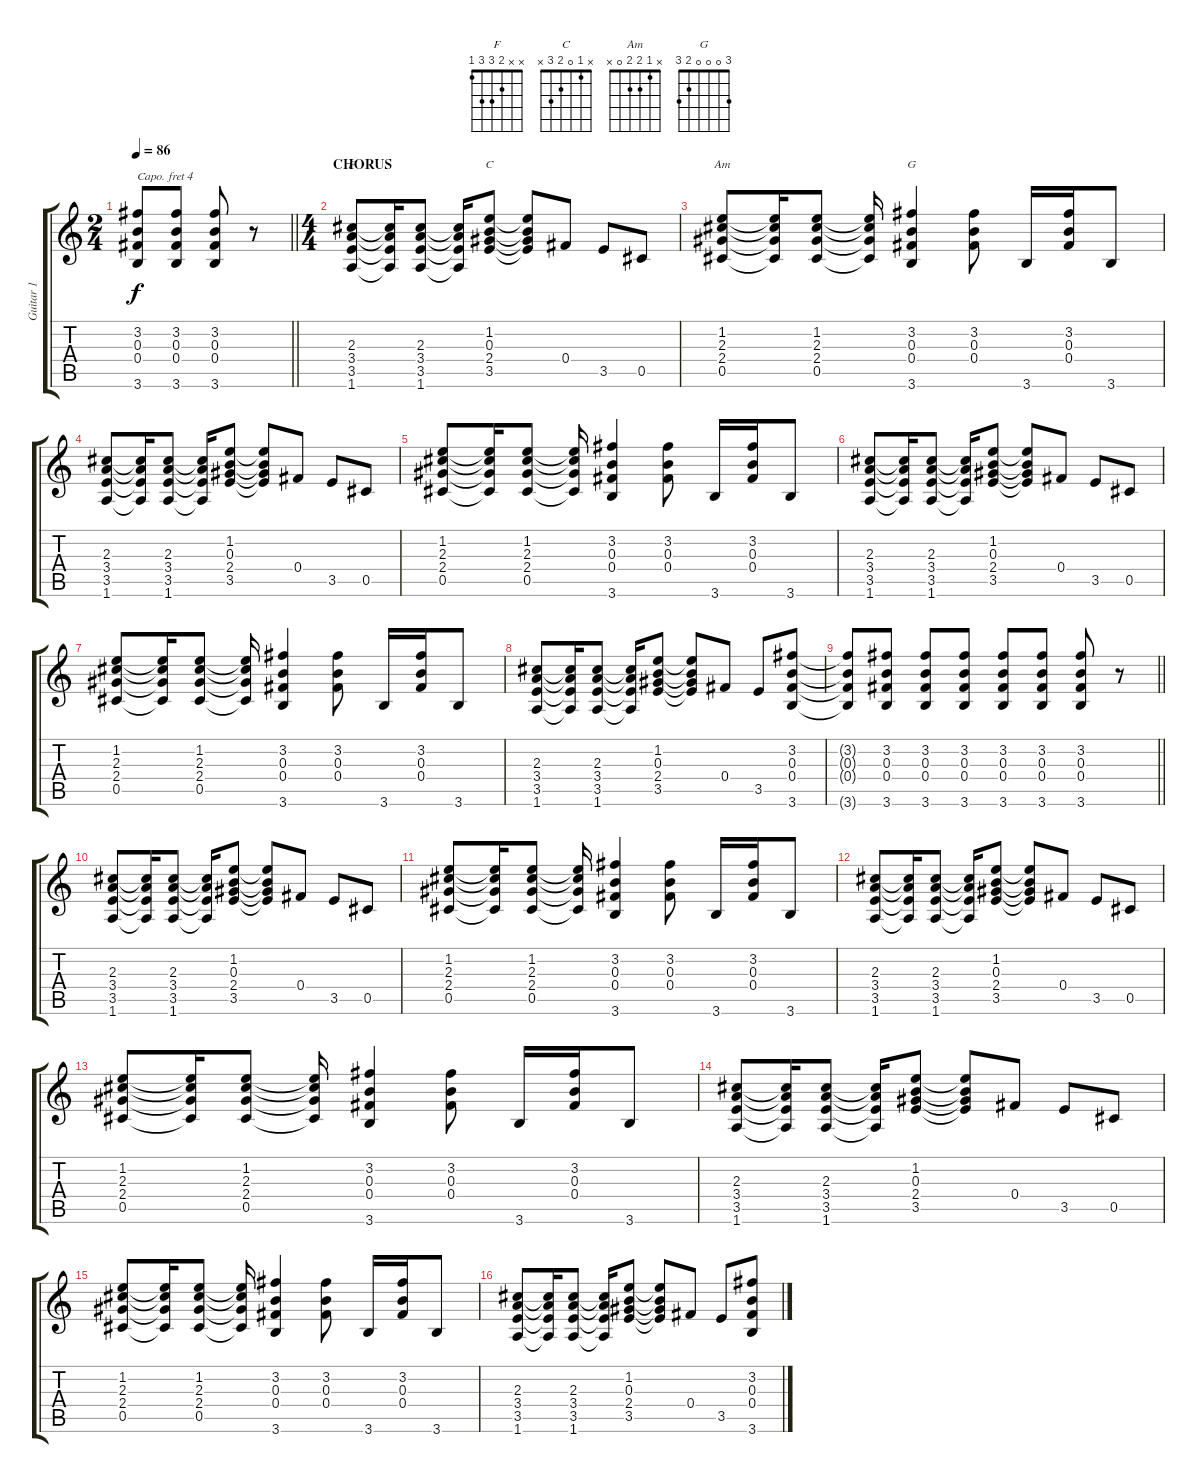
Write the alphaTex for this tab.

\track ("Guitar 1" "Guitar 1") {instrument acousticguitarnylon}
\staff {score tabs}
\capo 4
\tuning (E4 B3 G3 D3 A2 E2) {hide}
\chord ("F" x x 2 3 3 1)
\chord ("C" x 1 0 2 3 x)
\chord ("Am" x 1 2 2 0 x)
\chord ("G" 3 0 0 0 2 3)
\ts (2 4)
\tempo 86
\clef g2
\barLineRight lightlight
\ks c
(3.2 0.3 0.4 3.6).8{dy f} (3.2 0.3 0.4 3.6).8 (3.2 0.3 0.4 3.6).8 r.8 |
\ts (4 4)
\section ("" "CHORUS")
(2.3 3.4 3.5 1.6).8{ch "F"} (2.3{t} 3.4{t} 3.5{t} 1.6{t}).16 (2.3 3.4 3.5 1.6).8 (2.3{t} 3.4{t} 3.5{t} 1.6{t}).16 (1.2 0.3 2.4 3.5).8{ch "C"} (1.2{t} 0.3{t} 2.4{t} 3.5{t}).8 0.4.8 3.5.8 0.5.8 |
(1.2 2.3 2.4 0.5).8{ch "Am"} (1.2{t} 2.3{t} 2.4{t} 0.5{t}).16 (1.2 2.3 2.4 0.5).8 (1.2{t} 2.3{t} 2.4{t} 0.5{t}).16 (3.2 0.3 0.4 3.6).4{ch "G"} (3.2 0.3 0.4).8 3.6.16 (3.2 0.3 0.4).16 3.6.8 |
(2.3 3.4 3.5 1.6).8 (2.3{t} 3.4{t} 3.5{t} 1.6{t}).16 (2.3 3.4 3.5 1.6).8 (2.3{t} 3.4{t} 3.5{t} 1.6{t}).16 (1.2 0.3 2.4 3.5).8 (1.2{t} 0.3{t} 2.4{t} 3.5{t}).8 0.4.8 3.5.8 0.5.8 |
(1.2 2.3 2.4 0.5).8 (1.2{t} 2.3{t} 2.4{t} 0.5{t}).16 (1.2 2.3 2.4 0.5).8 (1.2{t} 2.3{t} 2.4{t} 0.5{t}).16 (3.2 0.3 0.4 3.6).4 (3.2 0.3 0.4).8 3.6.16 (3.2 0.3 0.4).16 3.6.8 |
(2.3 3.4 3.5 1.6).8 (2.3{t} 3.4{t} 3.5{t} 1.6{t}).16 (2.3 3.4 3.5 1.6).8 (2.3{t} 3.4{t} 3.5{t} 1.6{t}).16 (1.2 0.3 2.4 3.5).8 (1.2{t} 0.3{t} 2.4{t} 3.5{t}).8 0.4.8 3.5.8 0.5.8 |
(1.2 2.3 2.4 0.5).8 (1.2{t} 2.3{t} 2.4{t} 0.5{t}).16 (1.2 2.3 2.4 0.5).8 (1.2{t} 2.3{t} 2.4{t} 0.5{t}).16 (3.2 0.3 0.4 3.6).4 (3.2 0.3 0.4).8 3.6.16 (3.2 0.3 0.4).16 3.6.8 |
(2.3 3.4 3.5 1.6).8 (2.3{t} 3.4{t} 3.5{t} 1.6{t}).16 (2.3 3.4 3.5 1.6).8 (2.3{t} 3.4{t} 3.5{t} 1.6{t}).16 (1.2 0.3 2.4 3.5).8 (1.2{t} 0.3{t} 2.4{t} 3.5{t}).8 0.4.8 3.5.8 (3.2 0.3 0.4 3.6).8 |
\barLineRight lightlight
(3.2{t} 0.3{t} 0.4{t} 3.6{t}).8 (3.2 0.3 0.4 3.6).8 (3.2 0.3 0.4 3.6).8 (3.2 0.3 0.4 3.6).8 (3.2 0.3 0.4 3.6).8 (3.2 0.3 0.4 3.6).8 (3.2 0.3 0.4 3.6).8 r.8 |
(2.3 3.4 3.5 1.6).8 (2.3{t} 3.4{t} 3.5{t} 1.6{t}).16 (2.3 3.4 3.5 1.6).8 (2.3{t} 3.4{t} 3.5{t} 1.6{t}).16 (1.2 0.3 2.4 3.5).8 (1.2{t} 0.3{t} 2.4{t} 3.5{t}).8 0.4.8 3.5.8 0.5.8 |
(1.2 2.3 2.4 0.5).8 (1.2{t} 2.3{t} 2.4{t} 0.5{t}).16 (1.2 2.3 2.4 0.5).8 (1.2{t} 2.3{t} 2.4{t} 0.5{t}).16 (3.2 0.3 0.4 3.6).4 (3.2 0.3 0.4).8 3.6.16 (3.2 0.3 0.4).16 3.6.8 |
(2.3 3.4 3.5 1.6).8 (2.3{t} 3.4{t} 3.5{t} 1.6{t}).16 (2.3 3.4 3.5 1.6).8 (2.3{t} 3.4{t} 3.5{t} 1.6{t}).16 (1.2 0.3 2.4 3.5).8 (1.2{t} 0.3{t} 2.4{t} 3.5{t}).8 0.4.8 3.5.8 0.5.8 |
(1.2 2.3 2.4 0.5).8 (1.2{t} 2.3{t} 2.4{t} 0.5{t}).16 (1.2 2.3 2.4 0.5).8 (1.2{t} 2.3{t} 2.4{t} 0.5{t}).16 (3.2 0.3 0.4 3.6).4 (3.2 0.3 0.4).8 3.6.16 (3.2 0.3 0.4).16 3.6.8 |
(2.3 3.4 3.5 1.6).8 (2.3{t} 3.4{t} 3.5{t} 1.6{t}).16 (2.3 3.4 3.5 1.6).8 (2.3{t} 3.4{t} 3.5{t} 1.6{t}).16 (1.2 0.3 2.4 3.5).8 (1.2{t} 0.3{t} 2.4{t} 3.5{t}).8 0.4.8 3.5.8 0.5.8 |
(1.2 2.3 2.4 0.5).8 (1.2{t} 2.3{t} 2.4{t} 0.5{t}).16 (1.2 2.3 2.4 0.5).8 (1.2{t} 2.3{t} 2.4{t} 0.5{t}).16 (3.2 0.3 0.4 3.6).4 (3.2 0.3 0.4).8 3.6.16 (3.2 0.3 0.4).16 3.6.8 |
(2.3 3.4 3.5 1.6).8 (2.3{t} 3.4{t} 3.5{t} 1.6{t}).16 (2.3 3.4 3.5 1.6).8 (2.3{t} 3.4{t} 3.5{t} 1.6{t}).16 (1.2 0.3 2.4 3.5).8 (1.2{t} 0.3{t} 2.4{t} 3.5{t}).8 0.4.8 3.5.8 (3.2 0.3 0.4 3.6).8
